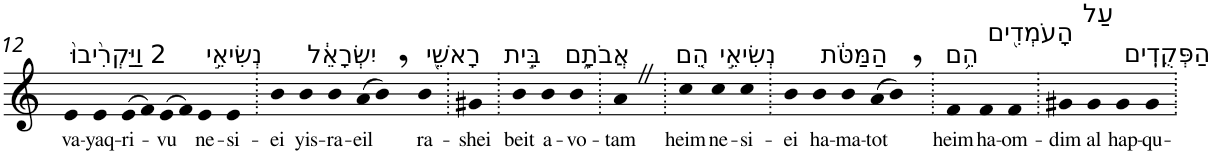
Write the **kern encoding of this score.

**kern	**text
*part1	*part1
*staff1	*staff1
*I"Piano	*
*I'Pno	*
!!LO:PB:g=z
*clefG2	*
*k[]	*
=12	=12
!LO:TX:a:t=2 וַיַּקְרִ֙יבוּ֙	!
!	!LO:LY:b
4e	va-
!	!LO:LY:b
4e	-yaq-
!	!LO:LY:b
(>8e	-ri-
8f)	.
!	!LO:LY:b
(>8e	-vu
8f)	.
!LO:TX:a:t=נְשִׂיאֵ֣י	!
!	!LO:LY:b
4e	ne-
!	!LO:LY:b
4e	-si-
=13.	=13.
!	!LO:LY:b
4b	-ei
!LO:TX:a:t=יִשְׂרָאֵ֔ל	!
!	!LO:LY:b
4b	yis-
!	!LO:LY:b
4b	-ra-
!	!LO:LY:b
(>8a	-eil
8b,)	.
!LO:TX:a:t=רָאשֵׁ֖י	!
!	!LO:LY:b
4b	ra-
=14.	=14.
!	!LO:LY:b
4g#X	-shei
=15.	=15.
!LO:TX:a:t=בֵּ֣ית	!
!	!LO:LY:b
4b	beit
!LO:TX:a:t=אֲבֹתָ֑ם	!
!	!LO:LY:b
4b	a-
!	!LO:LY:b
4b	-vo-
=16.	=16.
!	!LO:LY:b
4aZ	-tam
=17.	=17.
!LO:TX:a:t=הֵ֚ם	!
!	!LO:LY:b
4cc	heim
!LO:TX:a:t=נְשִׂיאֵ֣י	!
!	!LO:LY:b
4cc	ne-
!	!LO:LY:b
4cc	-si-
=18.	=18.
!	!LO:LY:b
4b	-ei
!LO:TX:a:t=הַמַּטֹּ֔ת	!
!	!LO:LY:b
4b	ha-
!	!LO:LY:b
4b	-ma-
!	!LO:LY:b
(>8a	-tot
8b,)	.
=19.	=19.
!LO:TX:a:t=הֵ֥ם	!
!	!LO:LY:b
4f	heim
!LO:TX:a:t=הָעֹמְדִ֖ים	!
!	!LO:LY:b
4f	ha-
!	!LO:LY:b
4f	-om-
=20.	=20.
!	!LO:LY:b
4g#X	-dim
!LO:TX:a:t=עַל	!
!	!LO:LY:b
4g#	al
!LO:TX:a:t=הַפְּקֻדִֽים	!
!	!LO:LY:b
4g#	hap-
!	!LO:LY:b
4g#	-qu-
=.	=.
*-	*-
